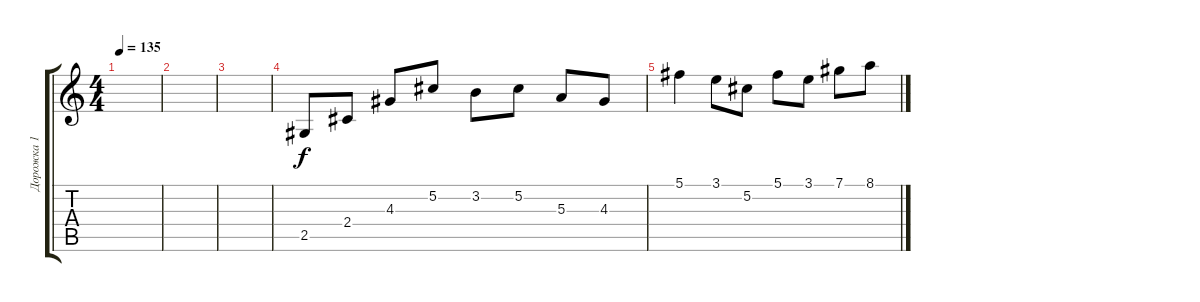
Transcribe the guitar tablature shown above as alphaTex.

\track ("Дорожка 1" "Дорожка 1") {instrument acousticguitarsteel}
\staff {score tabs}
\tuning (Db4 Ab3 E3 B2 Gb2 B1) {hide}
\ts (4 4)
\tempo 135
\clef g2
\ks c
|
|
|
2.5.8 2.4.8 4.3.8 5.2.8 3.2.8 5.2.8 5.3.8 4.3.8 |
5.1.4 3.1.8 5.2.8 5.1.8 3.1.8 7.1.8 8.1.8
